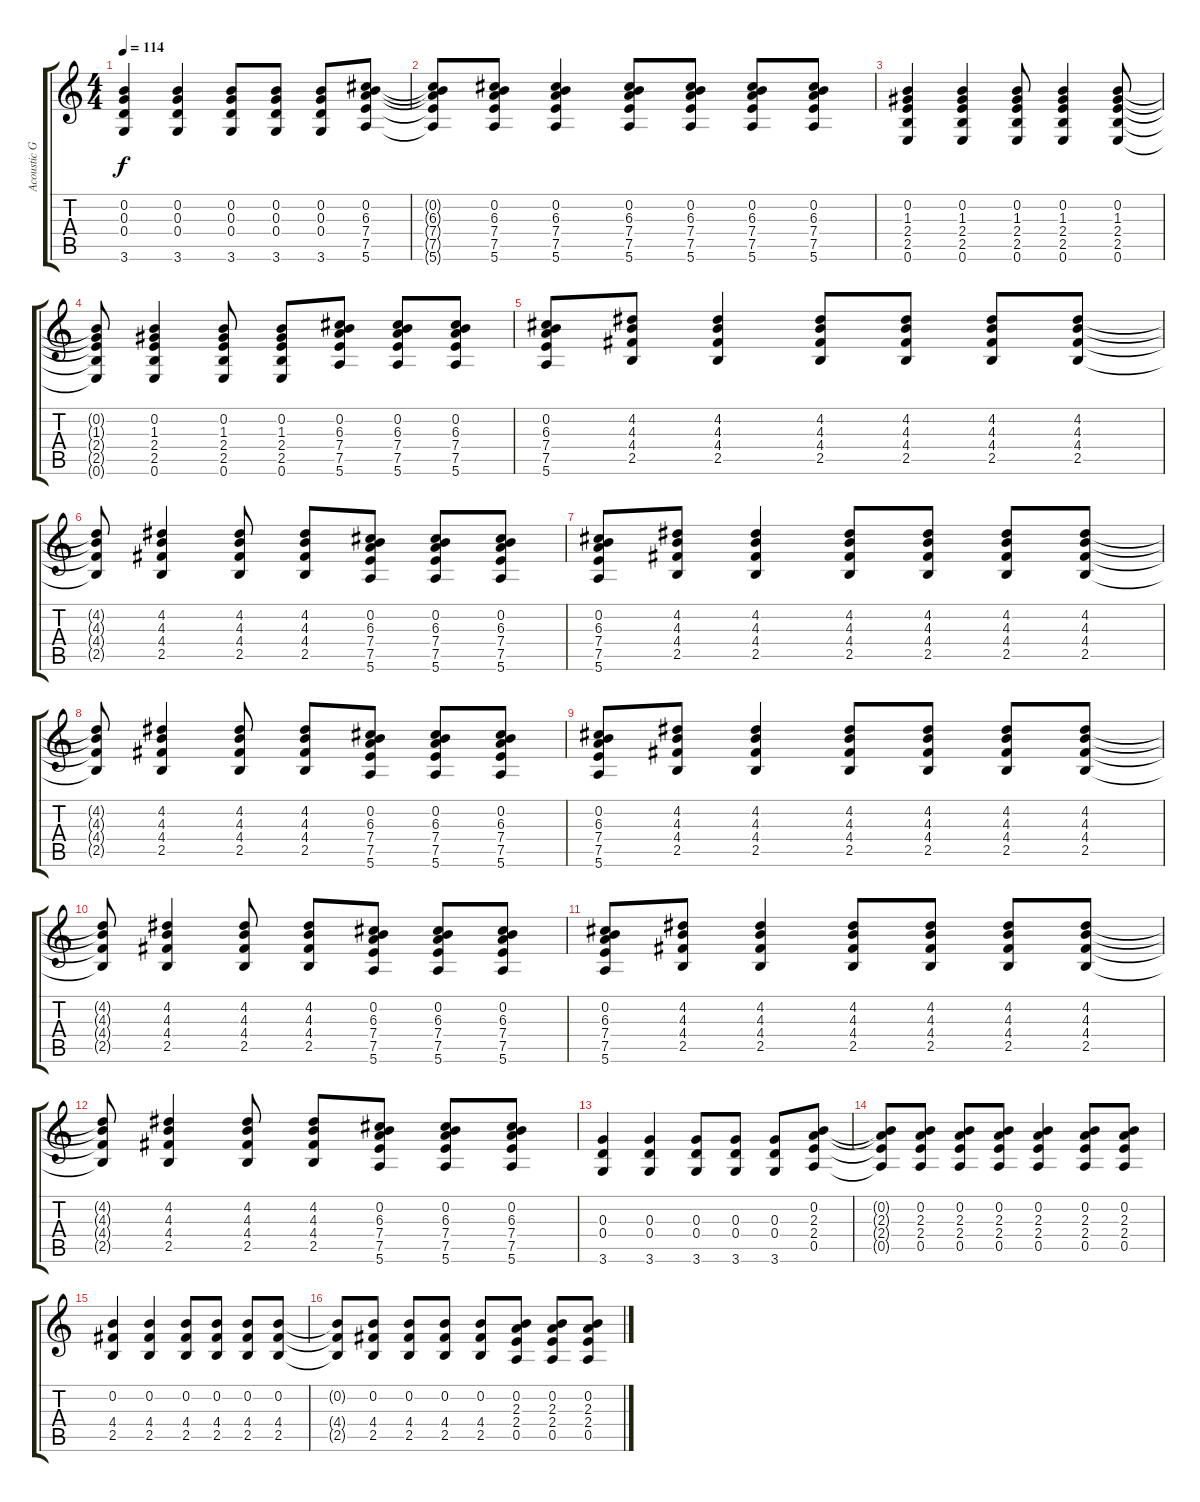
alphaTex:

\track ("Acoustic Guitar     " "Acoustic G") {instrument acousticguitarsteel}
\staff {score tabs}
\tuning (E4 B3 G3 D3 A2 E2) {hide}
\ts (4 4)
\tempo 114
\clef g2
\ks c
(0.2 0.3 0.4 3.6).4{dy f} (0.2 0.3 0.4 3.6).4 (0.2 0.3 0.4 3.6).8 (0.2 0.3 0.4 3.6).8 (0.2 0.3 0.4 3.6).8 (0.2 6.3 7.4 7.5 5.6).8 |
(0.2{t} 6.3{t} 7.4{t} 7.5{t} 5.6{t}).8 (0.2 6.3 7.4 7.5 5.6).8 (0.2 6.3 7.4 7.5 5.6).4 (0.2 6.3 7.4 7.5 5.6).8 (0.2 6.3 7.4 7.5 5.6).8 (0.2 6.3 7.4 7.5 5.6).8 (0.2 6.3 7.4 7.5 5.6).8 |
(0.2 1.3 2.4 2.5 0.6).4 (0.2 1.3 2.4 2.5 0.6).4 (0.2 1.3 2.4 2.5 0.6).8 (0.2 1.3 2.4 2.5 0.6).4 (0.2 1.3 2.4 2.5 0.6).8 |
(0.2{t} 1.3{t} 2.4{t} 2.5{t} 0.6{t}).8 (0.2 1.3 2.4 2.5 0.6).4 (0.2 1.3 2.4 2.5 0.6).8 (0.2 1.3 2.4 2.5 0.6).8 (0.2 6.3 7.4 7.5 5.6).8 (0.2 6.3 7.4 7.5 5.6).8 (0.2 6.3 7.4 7.5 5.6).8 |
(0.2 6.3 7.4 7.5 5.6).8 (4.2 4.3 4.4 2.5).8 (4.2 4.3 4.4 2.5).4 (4.2 4.3 4.4 2.5).8 (4.2 4.3 4.4 2.5).8 (4.2 4.3 4.4 2.5).8 (4.2 4.3 4.4 2.5).8 |
(4.2{t} 4.3{t} 4.4{t} 2.5{t}).8 (4.2 4.3 4.4 2.5).4 (4.2 4.3 4.4 2.5).8 (4.2 4.3 4.4 2.5).8 (0.2 6.3 7.4 7.5 5.6).8 (0.2 6.3 7.4 7.5 5.6).8 (0.2 6.3 7.4 7.5 5.6).8 |
(0.2 6.3 7.4 7.5 5.6).8 (4.2 4.3 4.4 2.5).8 (4.2 4.3 4.4 2.5).4 (4.2 4.3 4.4 2.5).8 (4.2 4.3 4.4 2.5).8 (4.2 4.3 4.4 2.5).8 (4.2 4.3 4.4 2.5).8 |
(4.2{t} 4.3{t} 4.4{t} 2.5{t}).8 (4.2 4.3 4.4 2.5).4 (4.2 4.3 4.4 2.5).8 (4.2 4.3 4.4 2.5).8 (0.2 6.3 7.4 7.5 5.6).8 (0.2 6.3 7.4 7.5 5.6).8 (0.2 6.3 7.4 7.5 5.6).8 |
(0.2 6.3 7.4 7.5 5.6).8 (4.2 4.3 4.4 2.5).8 (4.2 4.3 4.4 2.5).4 (4.2 4.3 4.4 2.5).8 (4.2 4.3 4.4 2.5).8 (4.2 4.3 4.4 2.5).8 (4.2 4.3 4.4 2.5).8 |
(4.2{t} 4.3{t} 4.4{t} 2.5{t}).8 (4.2 4.3 4.4 2.5).4 (4.2 4.3 4.4 2.5).8 (4.2 4.3 4.4 2.5).8 (0.2 6.3 7.4 7.5 5.6).8 (0.2 6.3 7.4 7.5 5.6).8 (0.2 6.3 7.4 7.5 5.6).8 |
(0.2 6.3 7.4 7.5 5.6).8 (4.2 4.3 4.4 2.5).8 (4.2 4.3 4.4 2.5).4 (4.2 4.3 4.4 2.5).8 (4.2 4.3 4.4 2.5).8 (4.2 4.3 4.4 2.5).8 (4.2 4.3 4.4 2.5).8 |
(4.2{t} 4.3{t} 4.4{t} 2.5{t}).8 (4.2 4.3 4.4 2.5).4 (4.2 4.3 4.4 2.5).8 (4.2 4.3 4.4 2.5).8 (0.2 6.3 7.4 7.5 5.6).8 (0.2 6.3 7.4 7.5 5.6).8 (0.2 6.3 7.4 7.5 5.6).8 |
(0.3 0.4 3.6).4 (0.3 0.4 3.6).4 (0.3 0.4 3.6).8 (0.3 0.4 3.6).8 (0.3 0.4 3.6).8 (0.2 2.3 2.4 0.5).8 |
(0.2{t} 2.3{t} 2.4{t} 0.5{t}).8 (0.2 2.3 2.4 0.5).8 (0.2 2.3 2.4 0.5).8 (0.2 2.3 2.4 0.5).8 (0.2 2.3 2.4 0.5).4 (0.2 2.3 2.4 0.5).8 (0.2 2.3 2.4 0.5).8 |
(0.2 4.4 2.5).4 (0.2 4.4 2.5).4 (0.2 4.4 2.5).8 (0.2 4.4 2.5).8 (0.2 4.4 2.5).8 (0.2 4.4 2.5).8 |
(0.2{t} 4.4{t} 2.5{t}).8 (0.2 4.4 2.5).8 (0.2 4.4 2.5).8 (0.2 4.4 2.5).8 (0.2 4.4 2.5).8 (0.2 2.3 2.4 0.5).8 (0.2 2.3 2.4 0.5).8 (0.2 2.3 2.4 0.5).8
